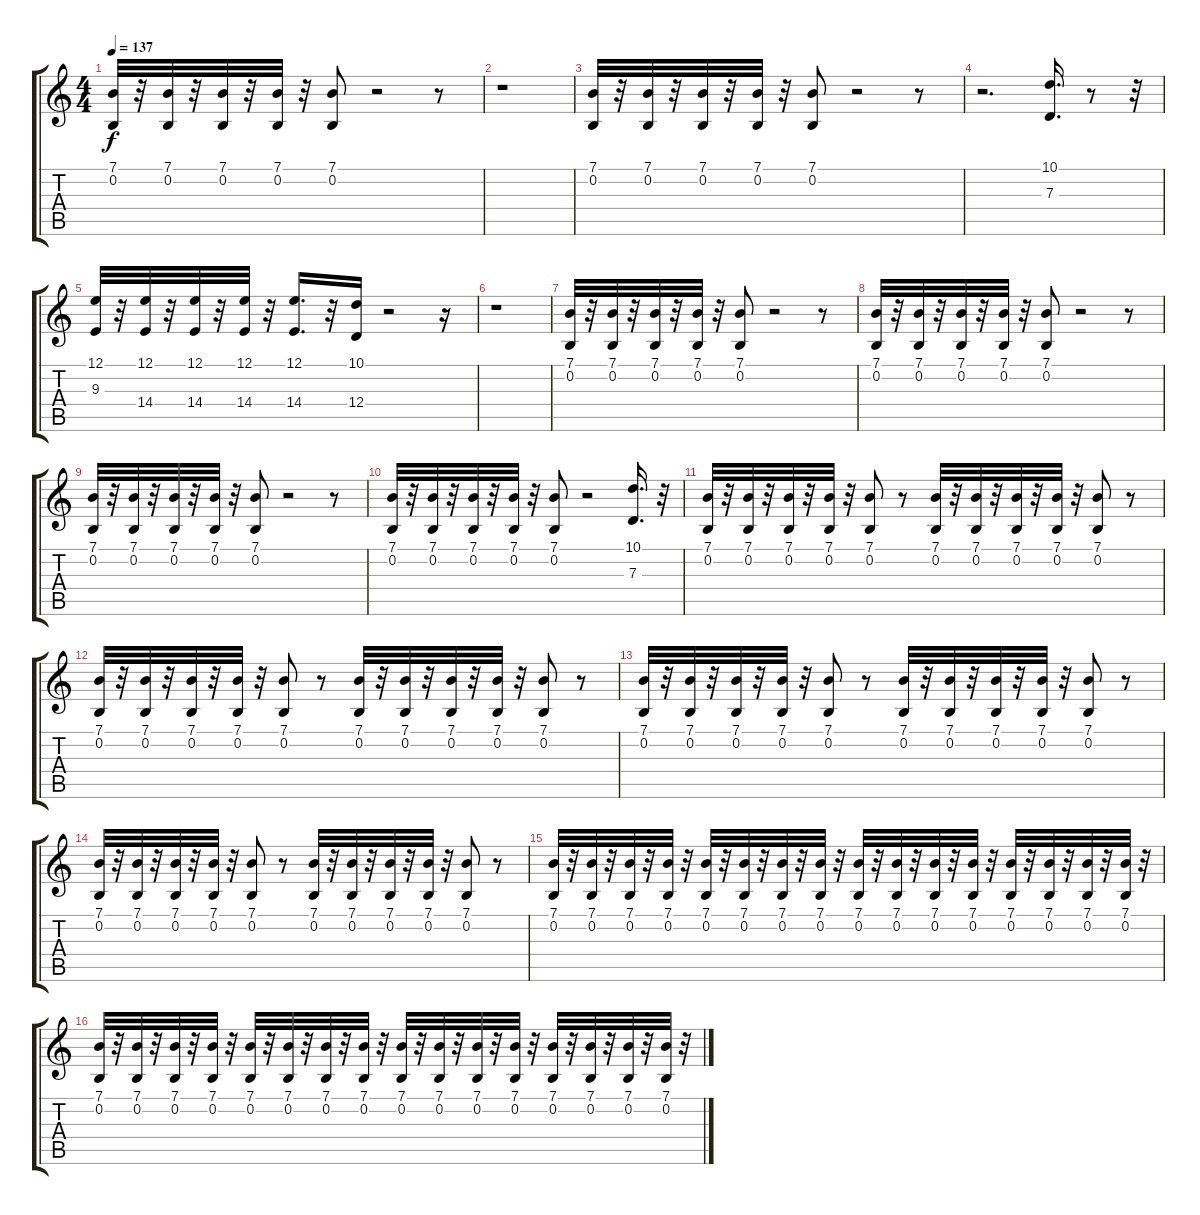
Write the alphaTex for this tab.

\track "" {instrument lead8bassandlead}
\staff {score tabs}
\tuning (E4 B3 G3 D3 A2 E2) {hide}
\ts (4 4)
\tempo 137
\clef g2
\ks c
(7.1 0.2).32{dy f} r.32 (7.1 0.2).32 r.32 (7.1 0.2).32 r.32 (7.1 0.2).32 r.32 (7.1 0.2).8 r.2 r.8 |
r.1 |
(7.1 0.2).32 r.32 (7.1 0.2).32 r.32 (7.1 0.2).32 r.32 (7.1 0.2).32 r.32 (7.1 0.2).8 r.2 r.8 |
r.2{d} (10.1 7.3).16{d} r.8 r.32 |
(12.1 9.3).32 r.32 (12.1 14.4).32 r.32 (12.1 14.4).32 r.32 (12.1 14.4).32 r.32 (12.1 14.4).16{d} r.32 (10.1 12.4).16 r.2 r.16 |
r.1 |
(7.1 0.2).32 r.32 (7.1 0.2).32 r.32 (7.1 0.2).32 r.32 (7.1 0.2).32 r.32 (7.1 0.2).8 r.2 r.8 |
(7.1 0.2).32 r.32 (7.1 0.2).32 r.32 (7.1 0.2).32 r.32 (7.1 0.2).32 r.32 (7.1 0.2).8 r.2 r.8 |
(7.1 0.2).32 r.32 (7.1 0.2).32 r.32 (7.1 0.2).32 r.32 (7.1 0.2).32 r.32 (7.1 0.2).8 r.2 r.8 |
(7.1 0.2).32 r.32 (7.1 0.2).32 r.32 (7.1 0.2).32 r.32 (7.1 0.2).32 r.32 (7.1 0.2).8 r.2 (10.1 7.3).16{d} r.32 |
(7.1 0.2).32 r.32 (7.1 0.2).32 r.32 (7.1 0.2).32 r.32 (7.1 0.2).32 r.32 (7.1 0.2).8 r.8 (7.1 0.2).32 r.32 (7.1 0.2).32 r.32 (7.1 0.2).32 r.32 (7.1 0.2).32 r.32 (7.1 0.2).8 r.8 |
(7.1 0.2).32 r.32 (7.1 0.2).32 r.32 (7.1 0.2).32 r.32 (7.1 0.2).32 r.32 (7.1 0.2).8 r.8 (7.1 0.2).32 r.32 (7.1 0.2).32 r.32 (7.1 0.2).32 r.32 (7.1 0.2).32 r.32 (7.1 0.2).8 r.8 |
(7.1 0.2).32 r.32 (7.1 0.2).32 r.32 (7.1 0.2).32 r.32 (7.1 0.2).32 r.32 (7.1 0.2).8 r.8 (7.1 0.2).32 r.32 (7.1 0.2).32 r.32 (7.1 0.2).32 r.32 (7.1 0.2).32 r.32 (7.1 0.2).8 r.8 |
(7.1 0.2).32 r.32 (7.1 0.2).32 r.32 (7.1 0.2).32 r.32 (7.1 0.2).32 r.32 (7.1 0.2).8 r.8 (7.1 0.2).32 r.32 (7.1 0.2).32 r.32 (7.1 0.2).32 r.32 (7.1 0.2).32 r.32 (7.1 0.2).8 r.8 |
(7.1 0.2).32 r.32 (7.1 0.2).32 r.32 (7.1 0.2).32 r.32 (7.1 0.2).32 r.32 (7.1 0.2).32 r.32 (7.1 0.2).32 r.32 (7.1 0.2).32 r.32 (7.1 0.2).32 r.32 (7.1 0.2).32 r.32 (7.1 0.2).32 r.32 (7.1 0.2).32 r.32 (7.1 0.2).32 r.32 (7.1 0.2).32 r.32 (7.1 0.2).32 r.32 (7.1 0.2).32 r.32 (7.1 0.2).32 r.32 |
(7.1 0.2).32 r.32 (7.1 0.2).32 r.32 (7.1 0.2).32 r.32 (7.1 0.2).32 r.32 (7.1 0.2).32 r.32 (7.1 0.2).32 r.32 (7.1 0.2).32 r.32 (7.1 0.2).32 r.32 (7.1 0.2).32 r.32 (7.1 0.2).32 r.32 (7.1 0.2).32 r.32 (7.1 0.2).32 r.32 (7.1 0.2).32 r.32 (7.1 0.2).32 r.32 (7.1 0.2).32 r.32 (7.1 0.2).32 r.32
